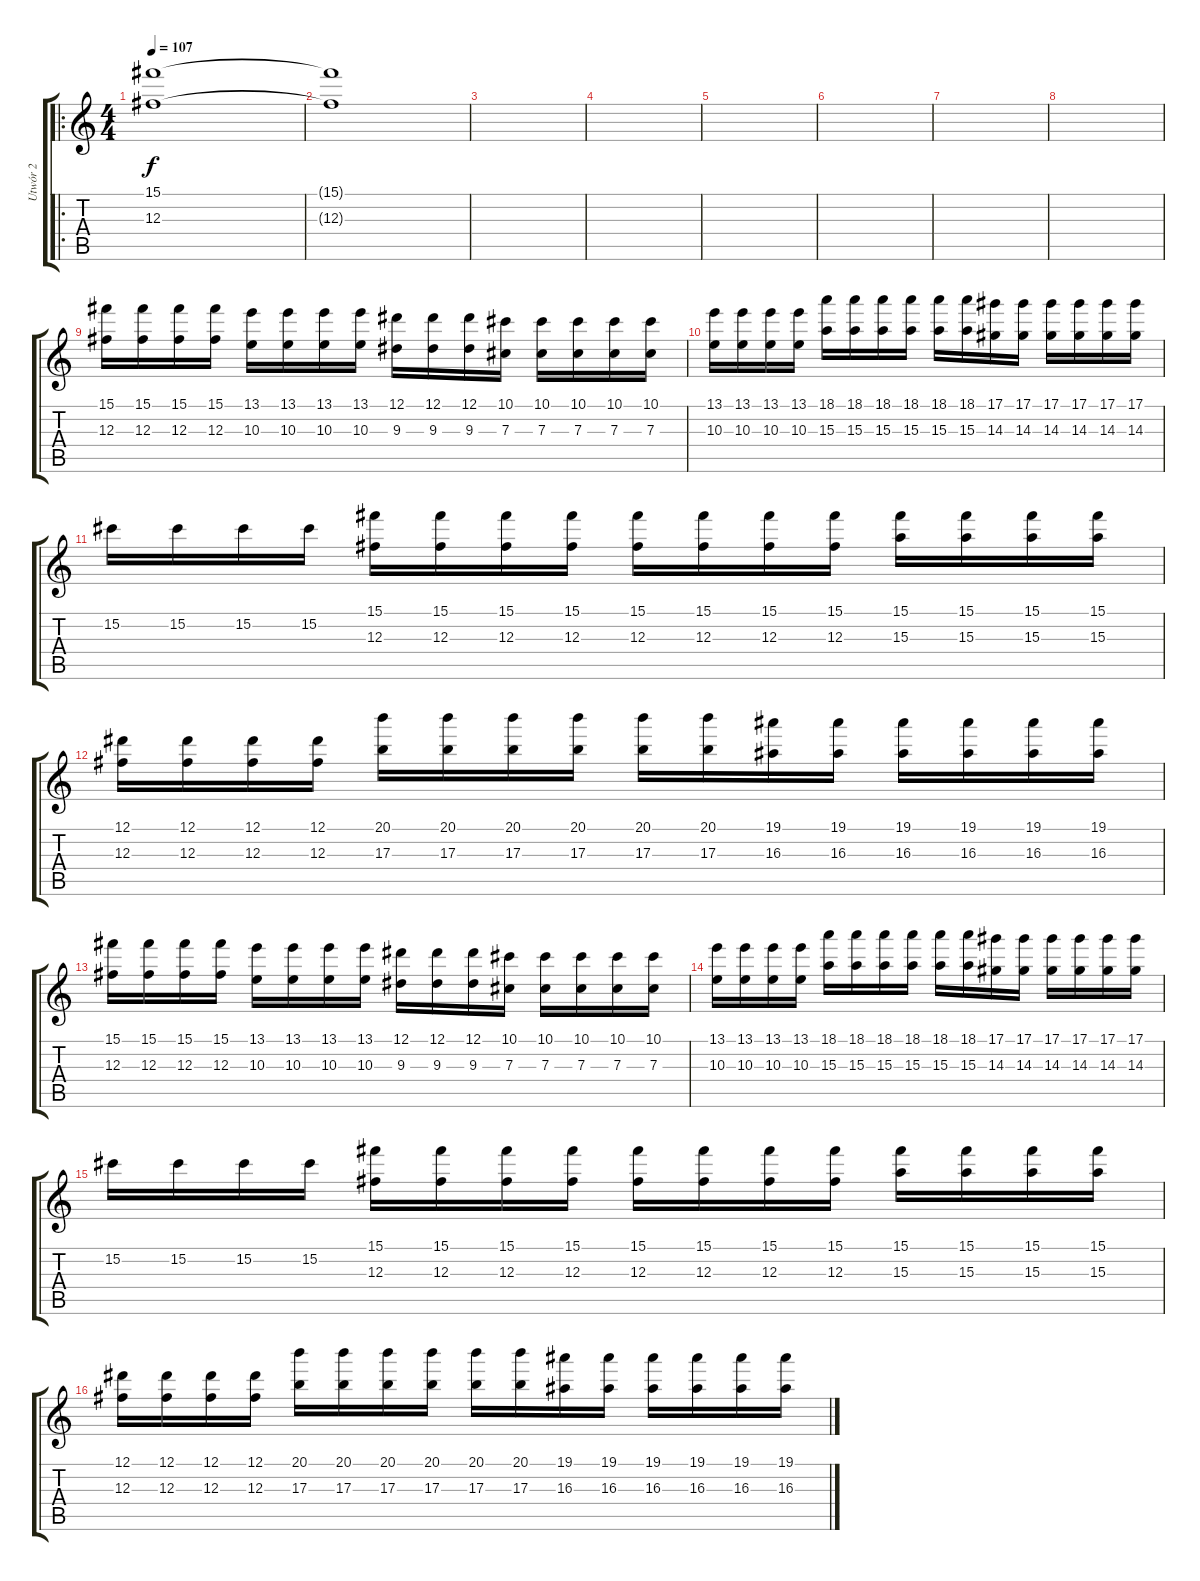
\track ("Utwór 2" "Utwór 2") {instrument distortionguitar}
\staff {score tabs}
\tuning (Eb4 Bb3 Gb3 Db3 Ab2 Db2) {hide}
\ro
\ts (4 4)
\tempo 107
\clef g2
\ks c
(15.1 12.3).1{dy f volume 0} |
(15.1{t} 12.3{t}).1 |
|
|
|
|
|
|
(15.1 12.3).16{volume 7} (15.1 12.3).16 (15.1 12.3).16 (15.1 12.3).16 (13.1 10.3).16 (13.1 10.3).16 (13.1 10.3).16 (13.1 10.3).16 (12.1 9.3).16 (12.1 9.3).16 (12.1 9.3).16 (10.1 7.3).16 (10.1 7.3).16 (10.1 7.3).16 (10.1 7.3).16 (10.1 7.3).16 |
(13.1 10.3).16 (13.1 10.3).16 (13.1 10.3).16 (13.1 10.3).16 (18.1 15.3).16 (18.1 15.3).16 (18.1 15.3).16 (18.1 15.3).16 (18.1 15.3).16 (18.1 15.3).16 (17.1 14.3).16 (17.1 14.3).16 (17.1 14.3).16 (17.1 14.3).16 (17.1 14.3).16 (17.1 14.3).16 |
15.2.16 15.2.16 15.2.16 15.2.16 (15.1 12.3).16 (15.1 12.3).16 (15.1 12.3).16 (15.1 12.3).16 (15.1 12.3).16 (15.1 12.3).16 (15.1 12.3).16 (15.1 12.3).16 (15.1 15.3).16 (15.1 15.3).16 (15.1 15.3).16 (15.1 15.3).16 |
(12.1 12.3).16 (12.1 12.3).16 (12.1 12.3).16 (12.1 12.3).16 (20.1 17.3).16 (20.1 17.3).16 (20.1 17.3).16 (20.1 17.3).16 (20.1 17.3).16 (20.1 17.3).16 (19.1 16.3).16 (19.1 16.3).16 (19.1 16.3).16 (19.1 16.3).16 (19.1 16.3).16 (19.1 16.3).16 |
(15.1 12.3).16{volume 7} (15.1 12.3).16 (15.1 12.3).16 (15.1 12.3).16 (13.1 10.3).16 (13.1 10.3).16 (13.1 10.3).16 (13.1 10.3).16 (12.1 9.3).16 (12.1 9.3).16 (12.1 9.3).16 (10.1 7.3).16 (10.1 7.3).16 (10.1 7.3).16 (10.1 7.3).16 (10.1 7.3).16 |
(13.1 10.3).16 (13.1 10.3).16 (13.1 10.3).16 (13.1 10.3).16 (18.1 15.3).16 (18.1 15.3).16 (18.1 15.3).16 (18.1 15.3).16 (18.1 15.3).16 (18.1 15.3).16 (17.1 14.3).16 (17.1 14.3).16 (17.1 14.3).16 (17.1 14.3).16 (17.1 14.3).16 (17.1 14.3).16 |
15.2.16 15.2.16 15.2.16 15.2.16 (15.1 12.3).16 (15.1 12.3).16 (15.1 12.3).16 (15.1 12.3).16 (15.1 12.3).16 (15.1 12.3).16 (15.1 12.3).16 (15.1 12.3).16 (15.1 15.3).16 (15.1 15.3).16 (15.1 15.3).16 (15.1 15.3).16 |
(12.1 12.3).16 (12.1 12.3).16 (12.1 12.3).16 (12.1 12.3).16 (20.1 17.3).16 (20.1 17.3).16 (20.1 17.3).16 (20.1 17.3).16 (20.1 17.3).16 (20.1 17.3).16 (19.1 16.3).16 (19.1 16.3).16 (19.1 16.3).16 (19.1 16.3).16 (19.1 16.3).16 (19.1 16.3).16
